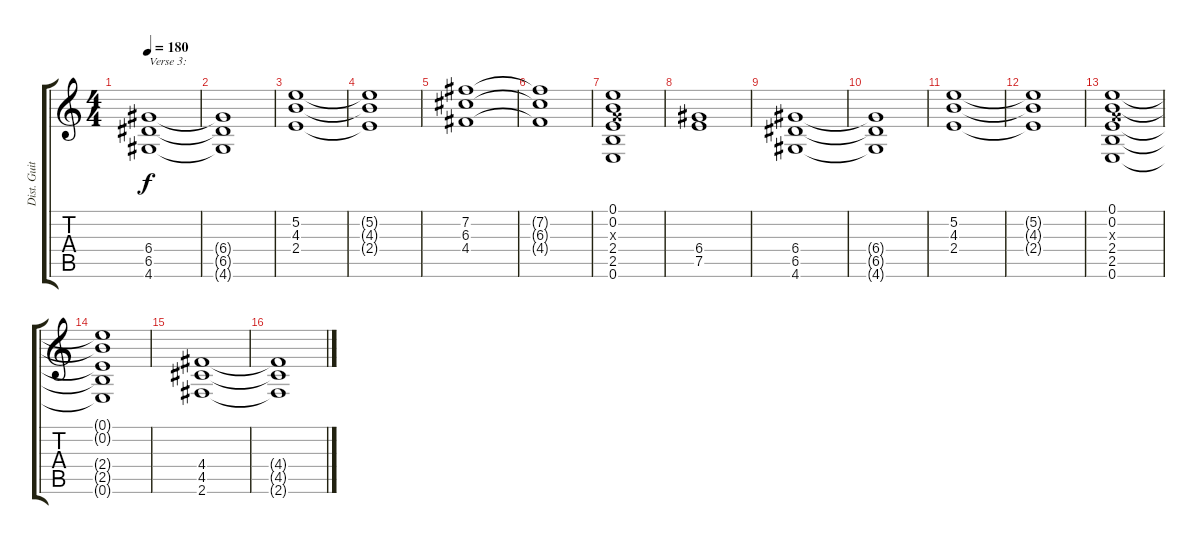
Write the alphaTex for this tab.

\track ("Dist. Guitar 2" "Dist. Guit") {instrument overdrivenguitar}
\staff {score tabs}
\tuning (E4 B3 G3 D3 A2 E2) {hide}
\ts (4 4)
\tempo 180
\clef g2
\ks c
(6.4 6.5 4.6).1{txt "Verse 3:" dy f} |
(6.4{t} 6.5{t} 4.6{t}).1 |
(5.2 4.3 2.4).1 |
(5.2{t} 4.3{t} 2.4{t}).1 |
(7.2 6.3 4.4).1 |
(7.2{t} 6.3{t} 4.4{t}).1 |
(0.1 0.2 0.3{x} 2.4 2.5 0.6).1 |
(6.4 7.5).1 |
(6.4 6.5 4.6).1 |
(6.4{t} 6.5{t} 4.6{t}).1 |
(5.2 4.3 2.4).1 |
(5.2{t} 4.3{t} 2.4{t}).1 |
(0.1 0.2 0.3{x} 2.4 2.5 0.6).1 |
(0.1{t} 0.2{t} 2.4{t} 2.5{t} 0.6{t}).1 |
(4.4 4.5 2.6).1 |
(4.4{t} 4.5{t} 2.6{t}).1
